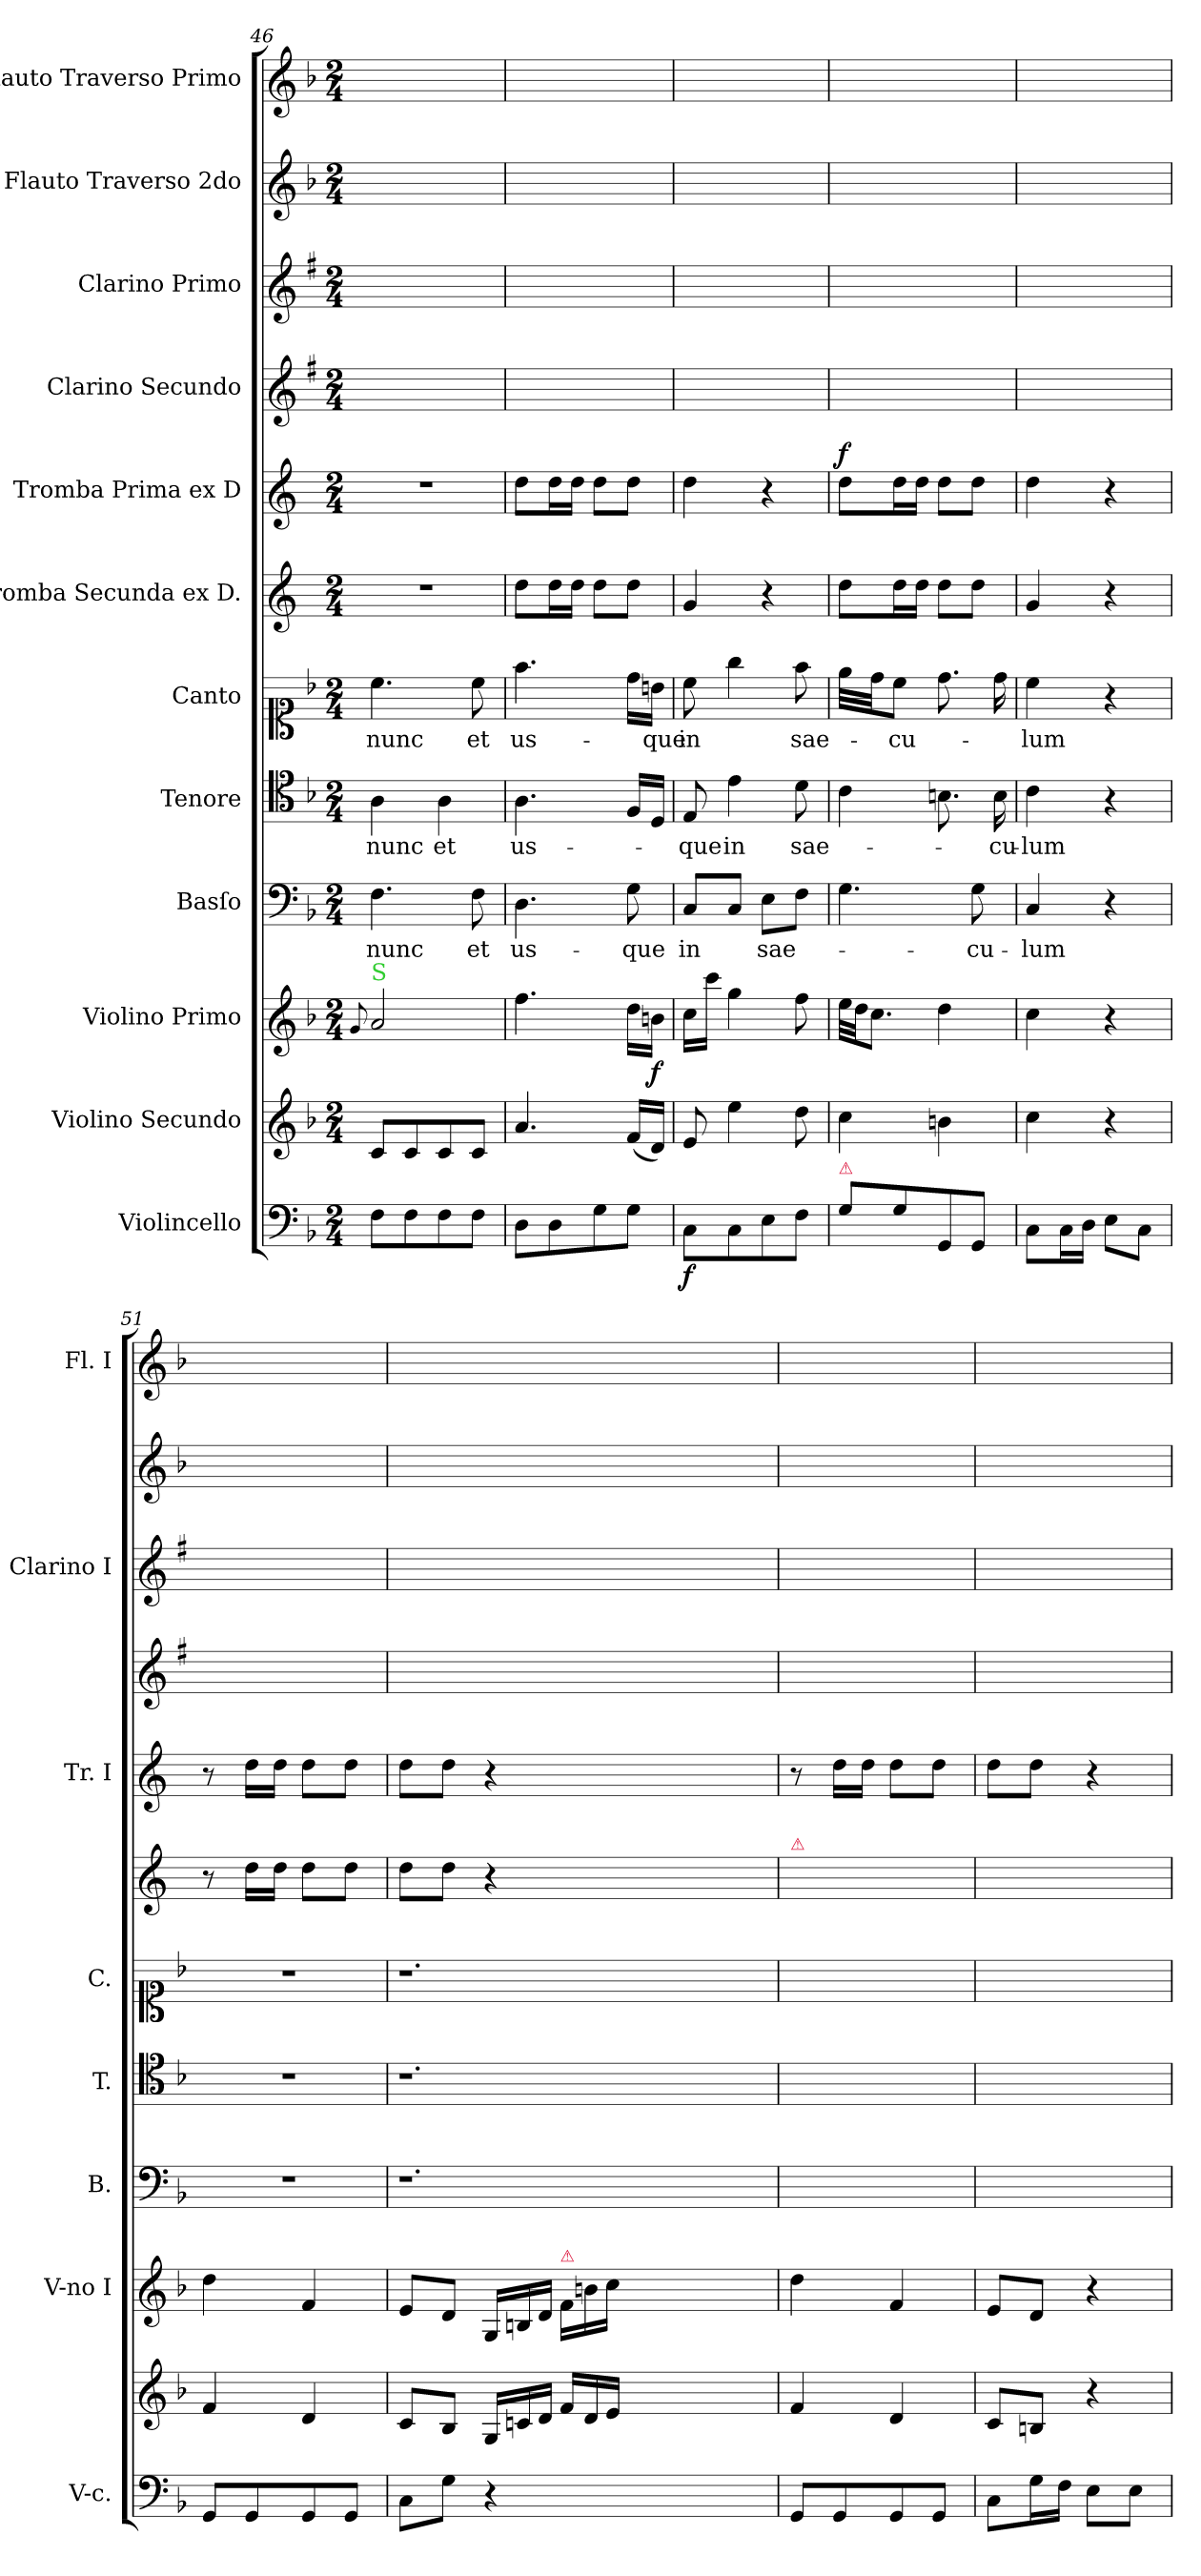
**kern	**dynam	**kern	**kern	**dynam	**kern	**text	**kern	**text	**kern	**text	**kern	**kern	**dynam	**kern	**kern	**kern	**kern
*part12	*part12	*part11	*part10	*part10	*part9	*part9	*part8	*part8	*part7	*part7	*part6	*part5	*part5	*part4	*part3	*part2	*part1
*staff12	*staff12	*staff11	*staff10	*staff10	*staff9	*staff9	*staff8	*staff8	*staff7	*staff7	*staff6	*staff5	*staff5	*staff4	*staff3	*staff2	*staff1
*I"Violincello	*	*I"Violino Secundo	*I"Violino Primo	*	*I"Basſo	*	*I"Tenore	*	*I"Canto	*	*I"Tromba Secunda ex D.	*I"Tromba Prima ex D	*	*I"Clarino Secundo	*I"Clarino Primo	*I"Flauto Traverso 2do	*I"Flauto Traverso Primo
*I'V-c.	*	*	*I'V-no I	*	*I'B.	*	*I'T.	*	*I'C.	*	*	*I'Tr. I	*	*	*I'Clarino I	*	*I'Fl. I
*clefF4	*	*clefG2	*clefG2	*	*clefF4	*	*clefC4	*	*clefC1	*	*clefG2	*clefG2	*	*clefG2	*clefG2	*clefG2	*clefG2
*	*	*	*	*	*	*	*	*	*	*	*ITrd4c7	*ITrd4c7	*	*ITrd1c2	*ITrd1c2	*	*
*k[b-]	*	*k[b-]	*k[b-]	*	*k[b-]	*	*k[b-]	*	*k[b-]	*	*k[b-]	*k[b-]	*	*k[b-]	*k[b-]	*k[b-]	*k[b-]
*M2/4	*	*M2/4	*M2/4	*	*M2/4	*	*M2/4	*	*M2/4	*	*M2/4	*M2/4	*	*M2/4	*M2/4	*M2/4	*M2/4
=46	=46	=46	=46	=46	=46	=46	=46	=46	=46	=46	=46	=46	=46	=46	=46	=46	=46
.	.	.	8qqg/	.	.	.	.	.	.	.	.	.	.	.	.	.	.
!	!	!	!LO:TX:a:color=limegreen:t=S	!	!	!	!	!	!	!	!	!	!	!	!	!	!
8F\L	.	8c/L	2a/	.	4.F\	nunc	4A\	nunc	4.cc\	nunc	2r	2r	.	2ryy	2ryy	2ryy	2ryy
8F\	.	8c/	.	.	.	.	.	.	.	.	.	.	.	.	.	.	.
8F\	.	8c/	.	.	.	.	4A\	et	.	.	.	.	.	.	.	.	.
8F\J	.	8c/J	.	.	8F\	et	.	.	8cc\	et	.	.	.	.	.	.	.
=47	=47	=47	=47	=47	=47	=47	=47	=47	=47	=47	=47	=47	=47	=47	=47	=47	=47
8D\L	.	4.a/	4.ff\	.	4.D\	us-	4.A\	us-	4.ff\	us-	8g\L	8g\L	.	2ryy	2ryy	2ryy	2ryy
8D\	.	.	.	.	.	.	.	.	.	.	16g\L	16g\L	.	.	.	.	.
.	.	.	.	.	.	.	.	.	.	.	16g\JJ	16g\JJ	.	.	.	.	.
8G\	.	.	.	.	.	.	.	.	.	.	8g\L	8g\L	.	.	.	.	.
8G\J	.	(16f/LL	16dd\LL	.	8G\	-que	16F/LL	.	16dd\LL	.	8g\J	8g\J	.	.	.	.	.
.	.	16d/JJ)	16bn\JJ	f	.	.	16D/JJ	.	16bn\JJ	-que	.	.	.	.	.	.	.
=48	=48	=48	=48	=48	=48	=48	=48	=48	=48	=48	=48	=48	=48	=48	=48	=48	=48
8C\L	f	8e/	16cc\LL	.	8C/L	in	8E/	-que	8cc\	in	4c/	4g\	.	2ryy	2ryy	2ryy	2ryy
.	.	.	16ccc\JJ	.	.	.	.	.	.	.	.	.	.	.	.	.	.
8C\	.	4ee\	4gg\	.	8C/J	.	4e\	in	4gg\	.	.	.	.	.	.	.	.
8E\	.	.	.	.	8E\L	sae-	.	.	.	.	4r	4r	.	.	.	.	.
8F\J	.	8dd\	8ff\	.	8F\J	.	8d\	sae-	8ff\	sae-	.	.	.	.	.	.	.
=49	=49	=49	=49	=49	=49	=49	=49	=49	=49	=49	=49	=49	=49	=49	=49	=49	=49
!LO:TX:a:color=crimson:t=⚠	!	!	!	!	!	!	!	!	!	!	!	!	!	!	!	!	!
!	!	!	!	!	!	!	!	!	!LO:N:vis=32	!	!	!	!LO:DY:a	!	!	!	!
8G\L	.	4cc\	32ee\LLL	.	4.G\	.	4c\	.	16ee\LLL	.	8g\L	8g\L	f	2ryy	2ryy	2ryy	2ryy
.	.	.	32dd\JJ	.	.	.	.	.	.	.	.	.	.	.	.	.	.
!	!	!	!	!	!	!	!	!	!LO:N:vis=32	!	!	!	!	!	!	!	!
.	.	.	8.cc\J	.	.	.	.	.	16dd\JJ	.	.	.	.	.	.	.	.
8G\	.	.	.	.	.	.	.	.	8cc\J	-cu-	16g\L	16g\L	.	.	.	.	.
.	.	.	.	.	.	.	.	.	.	.	16g\JJ	16g\JJ	.	.	.	.	.
8GG/	.	4bn\	4dd\	.	.	.	8.Bn\	.	8.dd\	.	8g\L	8g\L	.	.	.	.	.
8GG/J	.	.	.	.	8G\	-cu-	.	.	.	.	8g\J	8g\J	.	.	.	.	.
.	.	.	.	.	.	.	16B\	-cu-	16dd\	.	.	.	.	.	.	.	.
=50	=50	=50	=50	=50	=50	=50	=50	=50	=50	=50	=50	=50	=50	=50	=50	=50	=50
8C\L	.	4cc\	4cc\	.	4C/	-lum	4c\	-lum	4cc\	-lum	4c/	4g\	.	2ryy	2ryy	2ryy	2ryy
16C\L	.	.	.	.	.	.	.	.	.	.	.	.	.	.	.	.	.
16D\JJ	.	.	.	.	.	.	.	.	.	.	.	.	.	.	.	.	.
8E\L	.	4r	4r	.	4r	.	4r	.	4r	.	4r	4r	.	.	.	.	.
8C\J	.	.	.	.	.	.	.	.	.	.	.	.	.	.	.	.	.
=51	=51	=51	=51	=51	=51	=51	=51	=51	=51	=51	=51	=51	=51	=51	=51	=51	=51
8GG/L	.	4f/	4dd\	.	2r	.	2r	.	2r	.	8r	8r	.	2ryy	2ryy	2ryy	2ryy
8GG/	.	.	.	.	.	.	.	.	.	.	16g\LL	16g\LL	.	.	.	.	.
.	.	.	.	.	.	.	.	.	.	.	16g\JJ	16g\JJ	.	.	.	.	.
8GG/	.	4d/	4f/	.	.	.	.	.	.	.	8g\L	8g\L	.	.	.	.	.
8GG/J	.	.	.	.	.	.	.	.	.	.	8g\J	8g\J	.	.	.	.	.
=52	=52	=52	=52	=52	=52	=52	=52	=52	=52	=52	=52	=52	=52	=52	=52	=52	=52
8C\L	.	8c/L	8e/L	.	1.r	.	1.r	.	1.r	.	8g\L	8g\L	.	2ryy	2ryy	2ryy	2ryy
8G\J	.	8B-/J	8d/J	.	.	.	.	.	.	.	8g\J	8g\J	.	.	.	.	.
*	*	*Xtuplet	*Xtuplet	*	*	*	*	*	*	*	*	*	*	*	*	*	*
4r	.	24G/LL	24G/LL	.	.	.	.	.	.	.	4r	4r	.	.	.	.	.
.	.	24cn/	24Bn/	.	.	.	.	.	.	.	.	.	.	.	.	.	.
.	.	24d/JJ	24d/JJ	.	.	.	.	.	.	.	.	.	.	.	.	.	.
!	!	!	!LO:TX:a:color=crimson:t=⚠	!	!	!	!	!	!	!	!	!	!	!	!	!	!
.	.	24f/LL	24f/LL	.	.	.	.	.	.	.	.	.	.	.	.	.	.
.	.	24d/	24bn\	.	.	.	.	.	.	.	.	.	.	.	.	.	.
.	.	24e/JJ	24cc\JJ	.	.	.	.	.	.	.	.	.	.	.	.	.	.
1ryy	.	1ryy	1ryy	.	.	.	.	.	.	.	1ryy	1ryy	.	1ryy	1ryy	1ryy	1ryy
=53	=53	=53	=53	=53	=53	=53	=53	=53	=53	=53	=53	=53	=53	=53	=53	=53	=53
!	!	!	!	!	!	!	!	!	!	!	!LO:TX:a:color=crimson:t=⚠	!	!	!	!	!	!
8GG/L	.	4f/	4dd\	.	2ryy	.	2ryy	.	2ryy	.	8ryy	8r	.	2ryy	2ryy	2ryy	2ryy
8GG/	.	.	.	.	.	.	.	.	.	.	16g\LLyy	16g\LL	.	.	.	.	.
.	.	.	.	.	.	.	.	.	.	.	16g\JJyy	16g\JJ	.	.	.	.	.
8GG/	.	4d/	4f/	.	.	.	.	.	.	.	8g\Lyy	8g\L	.	.	.	.	.
8GG/J	.	.	.	.	.	.	.	.	.	.	8g\Jyy	8g\J	.	.	.	.	.
=54	=54	=54	=54	=54	=54	=54	=54	=54	=54	=54	=54	=54	=54	=54	=54	=54	=54
8C\L	.	8c/L	8e/L	.	2ryy	.	2ryy	.	2ryy	.	8g\Lyy	8g\L	.	2ryy	2ryy	2ryy	2ryy
16G\L	.	8Bn/J	8d/J	.	.	.	.	.	.	.	8g\Jyy	8g\J	.	.	.	.	.
16F\JJ	.	.	.	.	.	.	.	.	.	.	.	.	.	.	.	.	.
8E\L	.	4r	4r	.	.	.	.	.	.	.	4ryy	4r	.	.	.	.	.
8E\J	.	.	.	.	.	.	.	.	.	.	.	.	.	.	.	.	.
=	=	=	=	=	=	=	=	=	=	=	=	=	=	=	=	=	=
*-	*-	*-	*-	*-	*-	*-	*-	*-	*-	*-	*-	*-	*-	*-	*-	*-	*-
